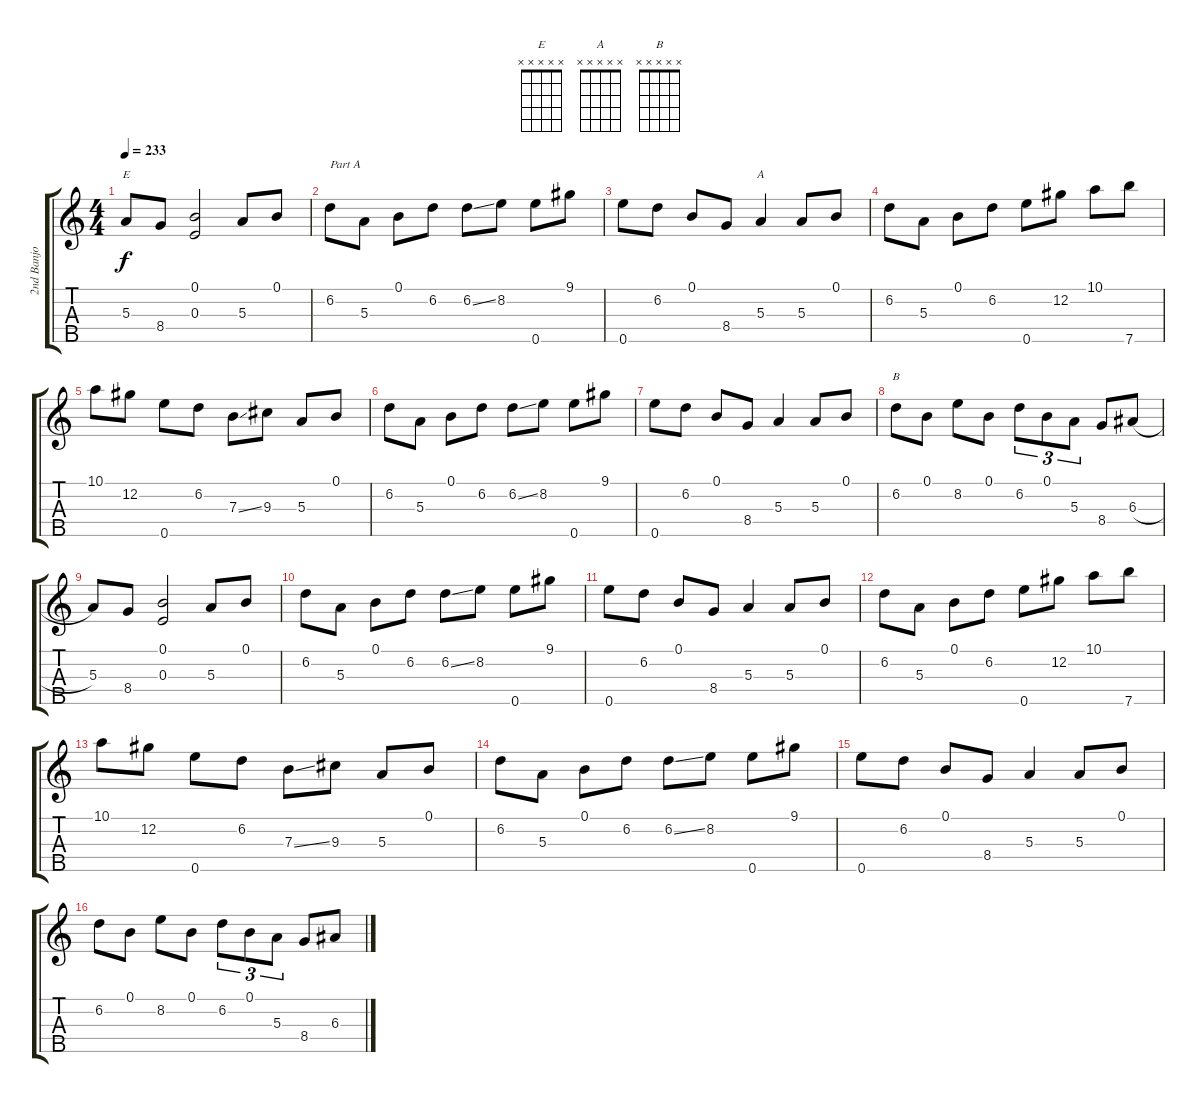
\track ("2nd Banjo" "2nd Banjo") {instrument banjo}
\staff {score tabs}
\tuning (B3 Ab3 E3 B2 E4) {hide}
\displaytranspose 12
\chord ("E" x x x x x) {firstfret 0}
\chord ("A" x x x x x) {firstfret 0}
\chord ("B" x x x x x) {firstfret 0}
\ts (4 4)
\tempo 233
\clef g2
\ks c
5.3.8{ch "E" dy f} 8.4.8 (0.1 0.3).2 5.3.8 0.1.8 |
6.2.8{txt "Part A"} 5.3.8 0.1.8 6.2.8 6.2{ss}.8 8.2.8 0.5.8 9.1.8 |
0.5.8 6.2.8 0.1.8 8.4.8 5.3.4{ch "A"} 5.3.8 0.1.8 |
6.2.8 5.3.8 0.1.8 6.2.8 0.5.8 12.2.8 10.1.8 7.5.8 |
10.1.8 12.2.8 0.5.8 6.2.8 7.3{ss}.8 9.3.8 5.3.8 0.1.8 |
6.2.8 5.3.8 0.1.8 6.2.8 6.2{ss}.8 8.2.8 0.5.8 9.1.8 |
0.5.8 6.2.8 0.1.8 8.4.8 5.3.4 5.3.8 0.1.8 |
6.2.8{ch "B"} 0.1.8 8.2.8 0.1.8 6.2.8{tu (3 2)} 0.1.8{tu (3 2)} 5.3.8{tu (3 2)} 8.4.8 6.3{h}.8 |
5.3.8 8.4.8 (0.1 0.3).2 5.3.8 0.1.8 |
6.2.8 5.3.8 0.1.8 6.2.8 6.2{ss}.8 8.2.8 0.5.8 9.1.8 |
0.5.8 6.2.8 0.1.8 8.4.8 5.3.4 5.3.8 0.1.8 |
6.2.8 5.3.8 0.1.8 6.2.8 0.5.8 12.2.8 10.1.8 7.5.8 |
10.1.8 12.2.8 0.5.8 6.2.8 7.3{ss}.8 9.3.8 5.3.8 0.1.8 |
6.2.8 5.3.8 0.1.8 6.2.8 6.2{ss}.8 8.2.8 0.5.8 9.1.8 |
0.5.8 6.2.8 0.1.8 8.4.8 5.3.4 5.3.8 0.1.8 |
6.2.8 0.1.8 8.2.8 0.1.8 6.2.8{tu (3 2)} 0.1.8{tu (3 2)} 5.3.8{tu (3 2)} 8.4.8 6.3{h}.8
